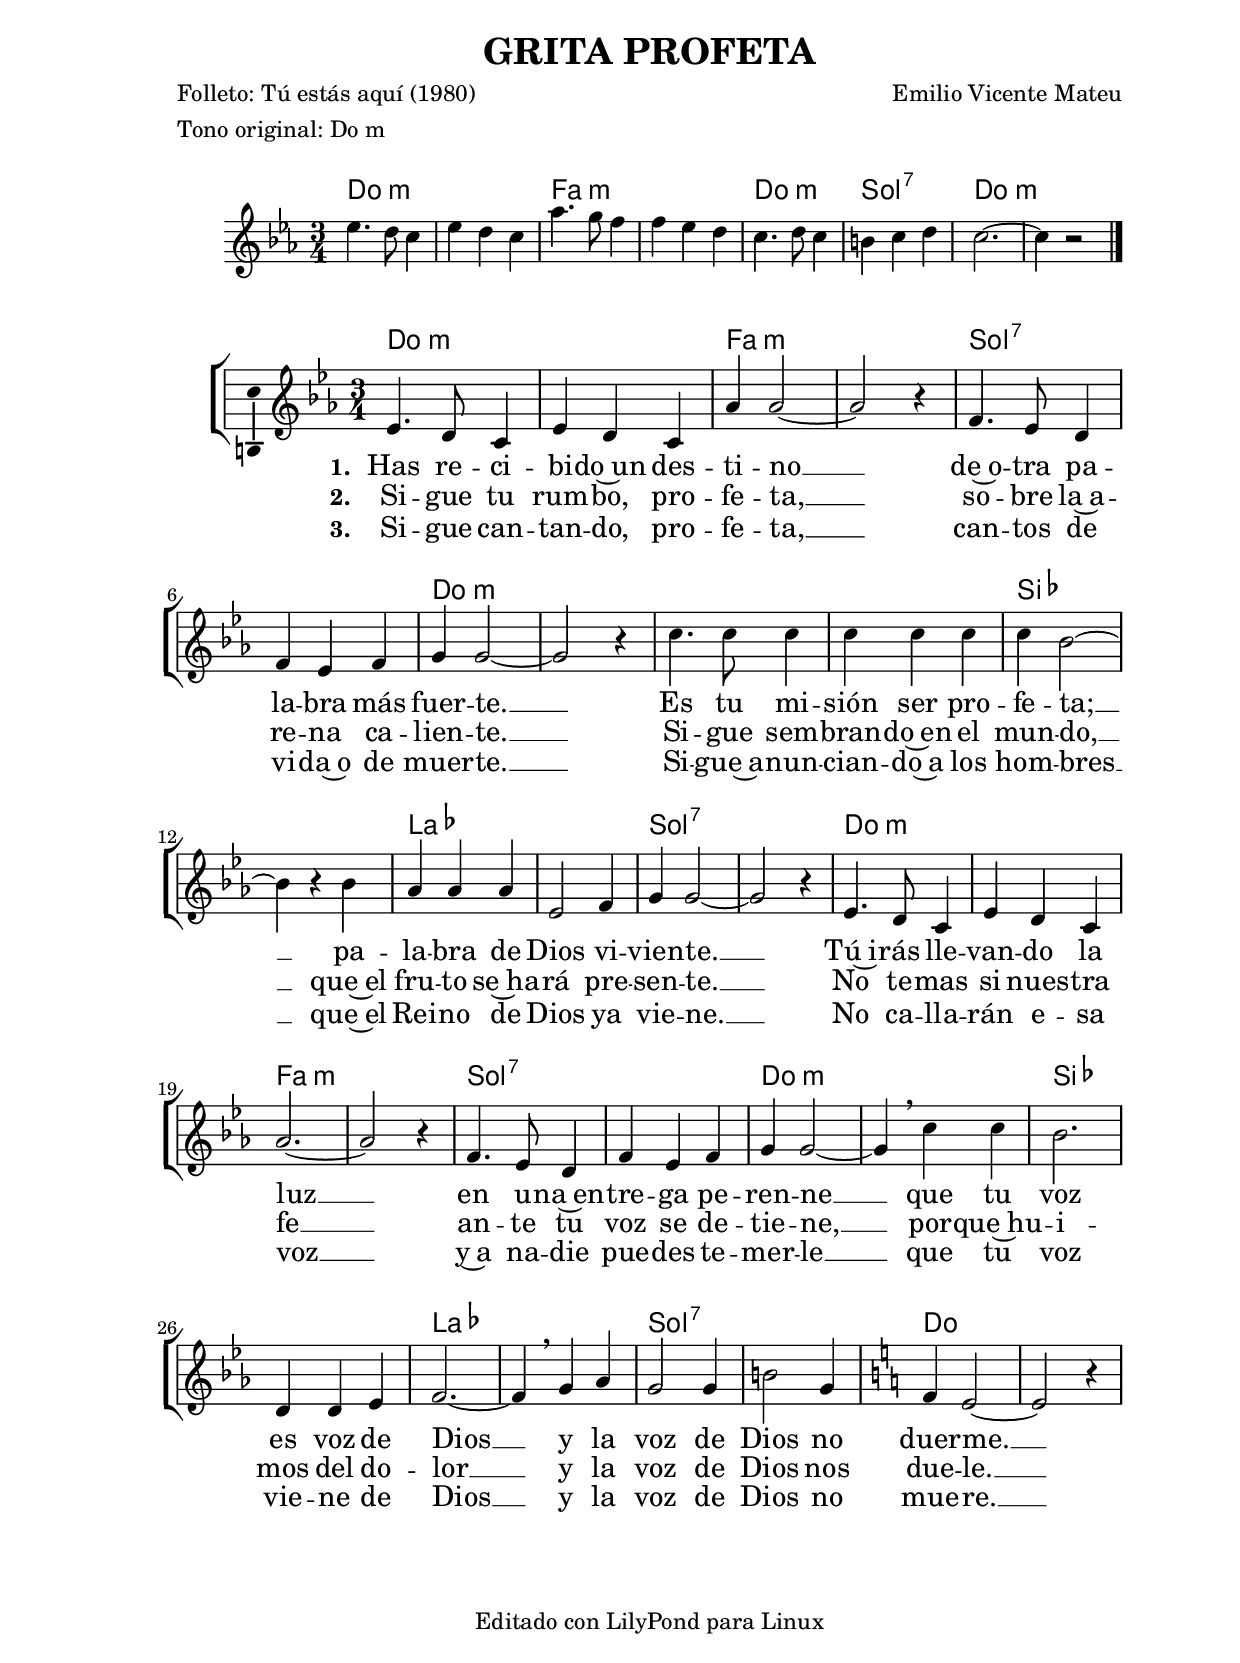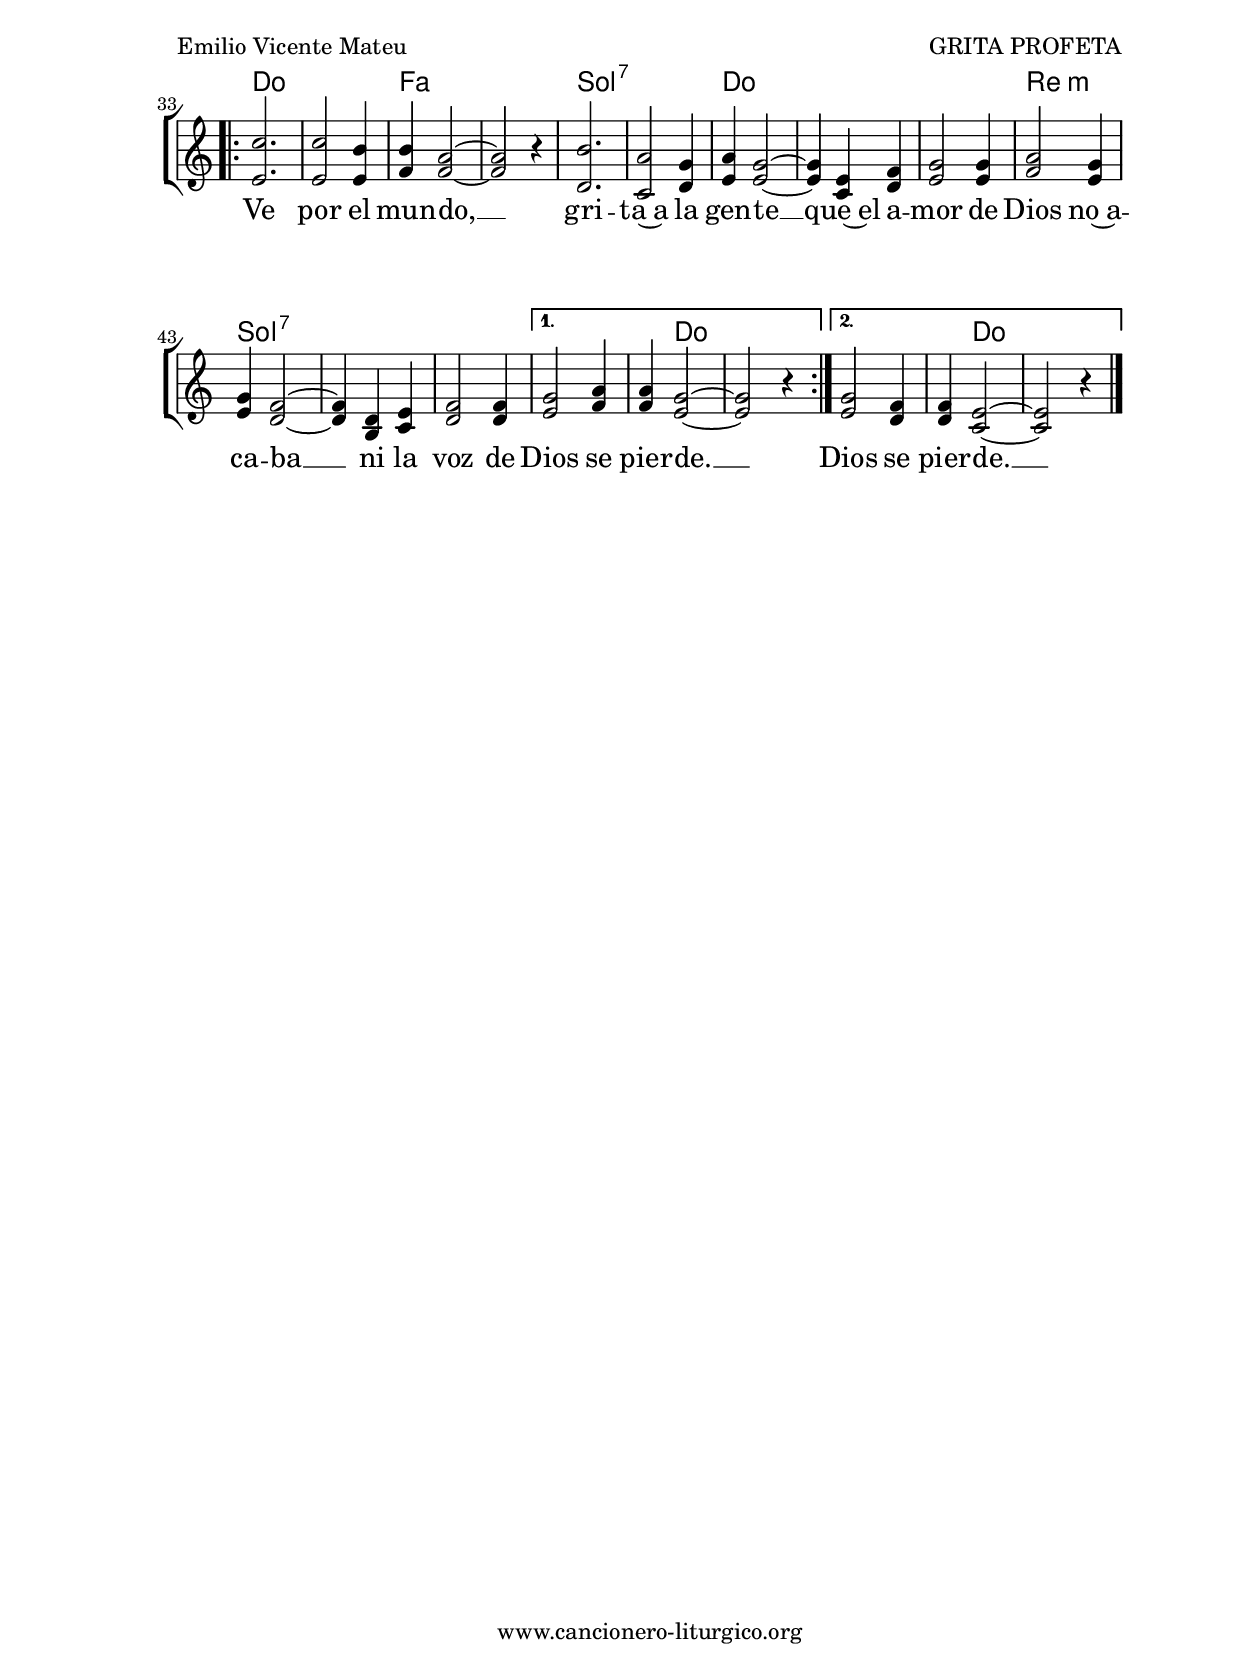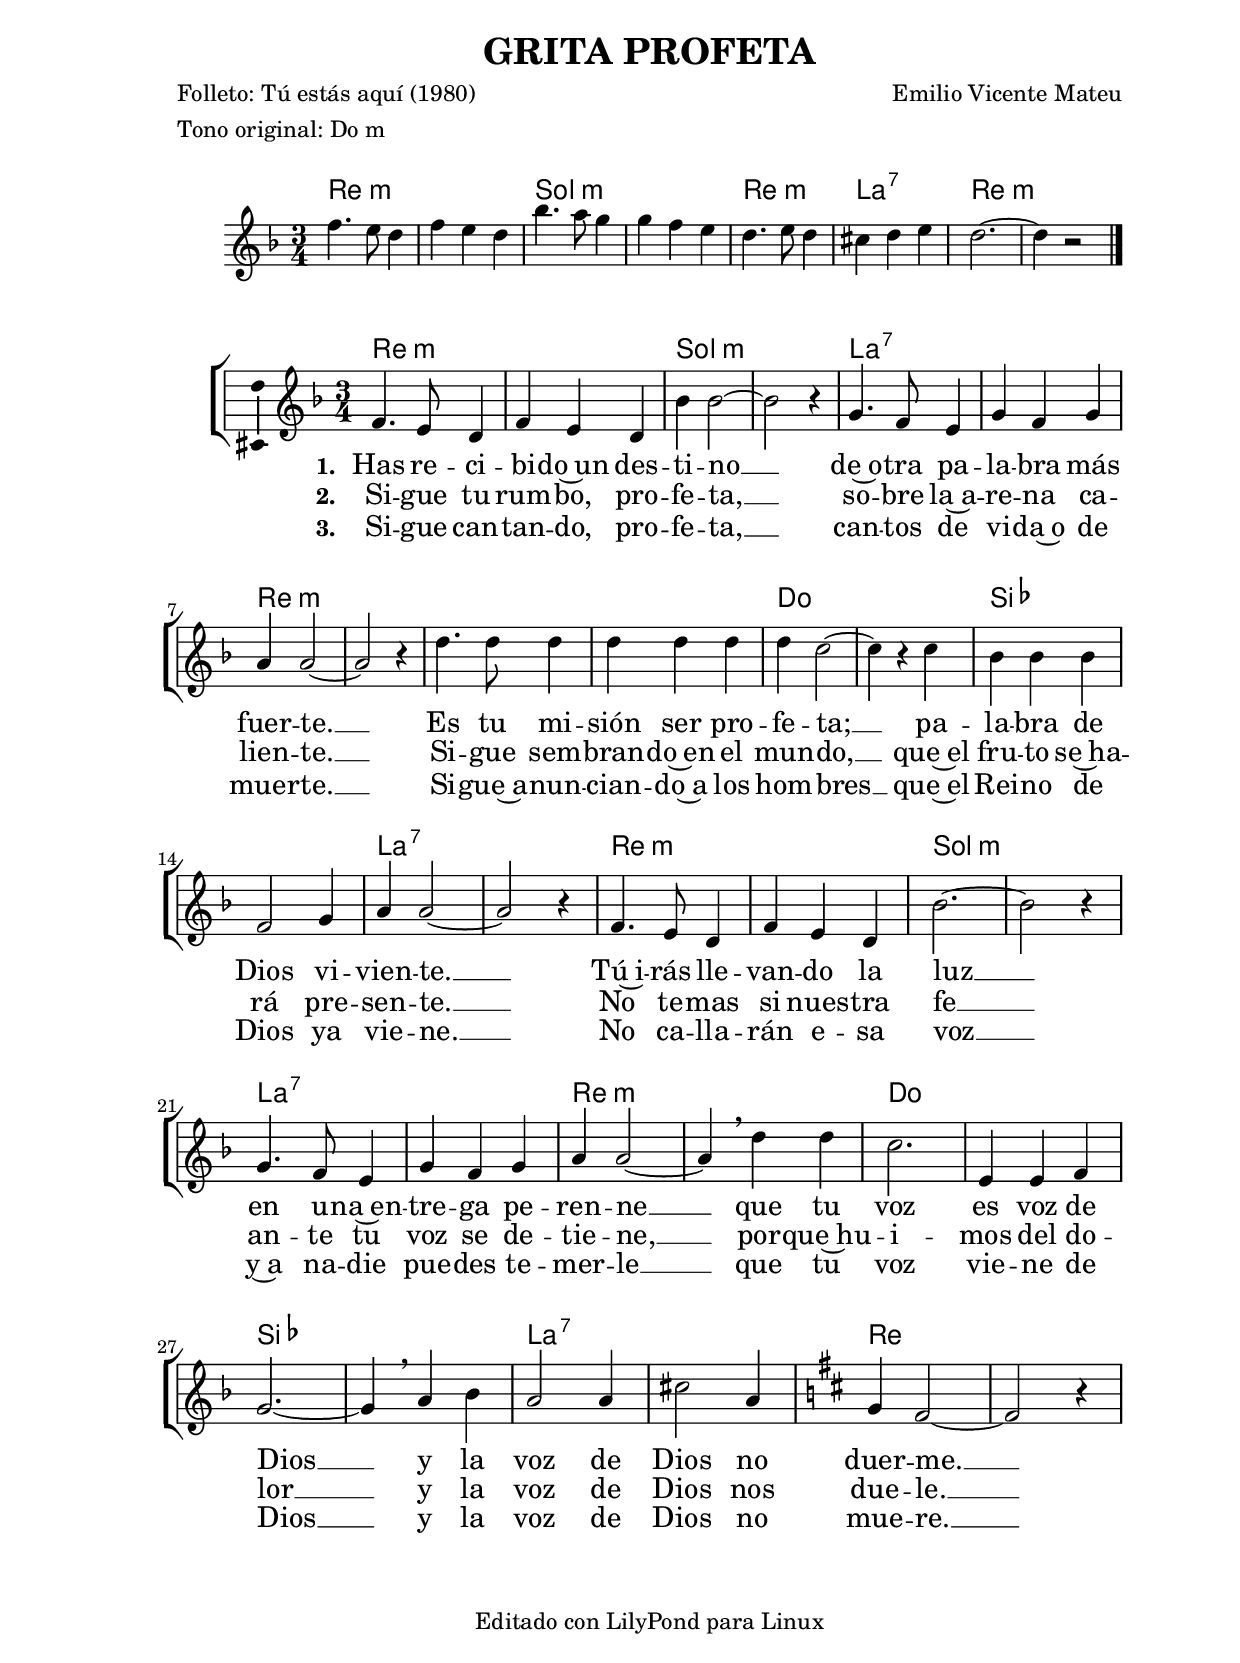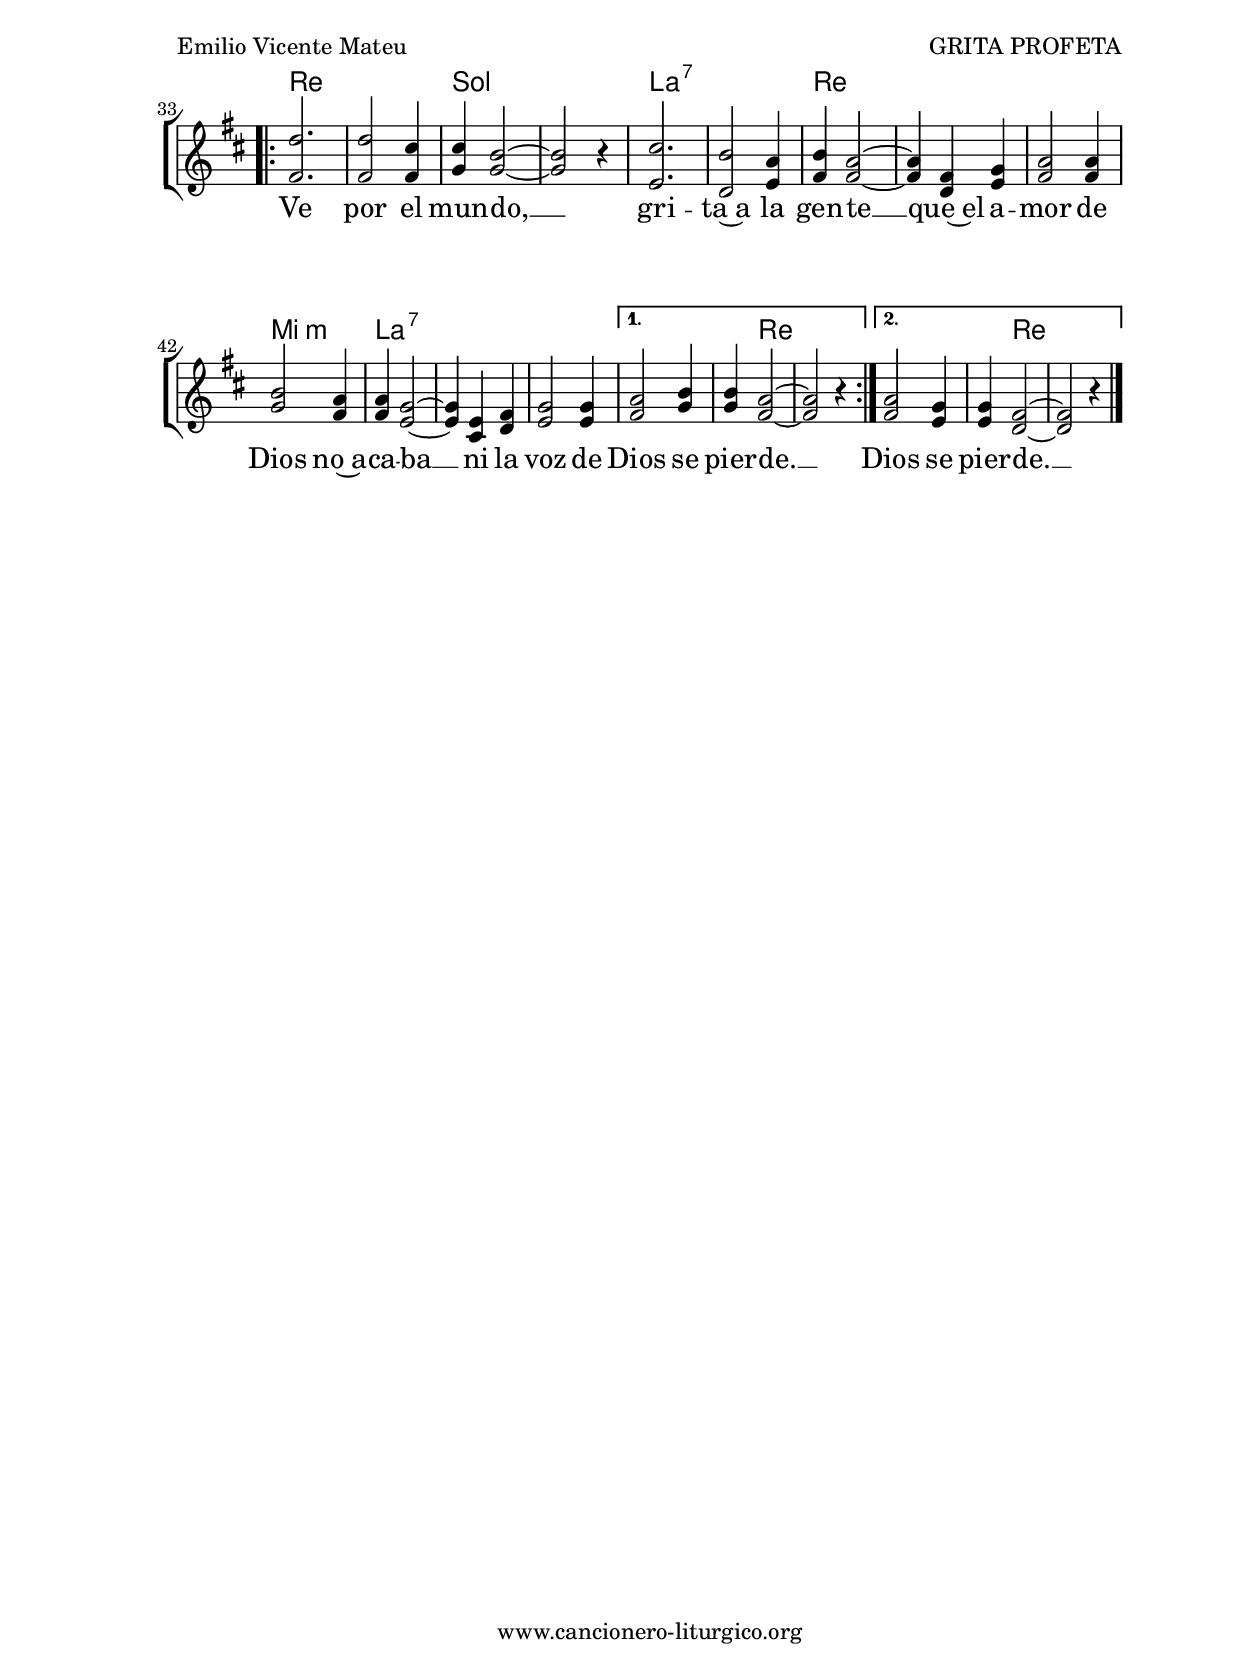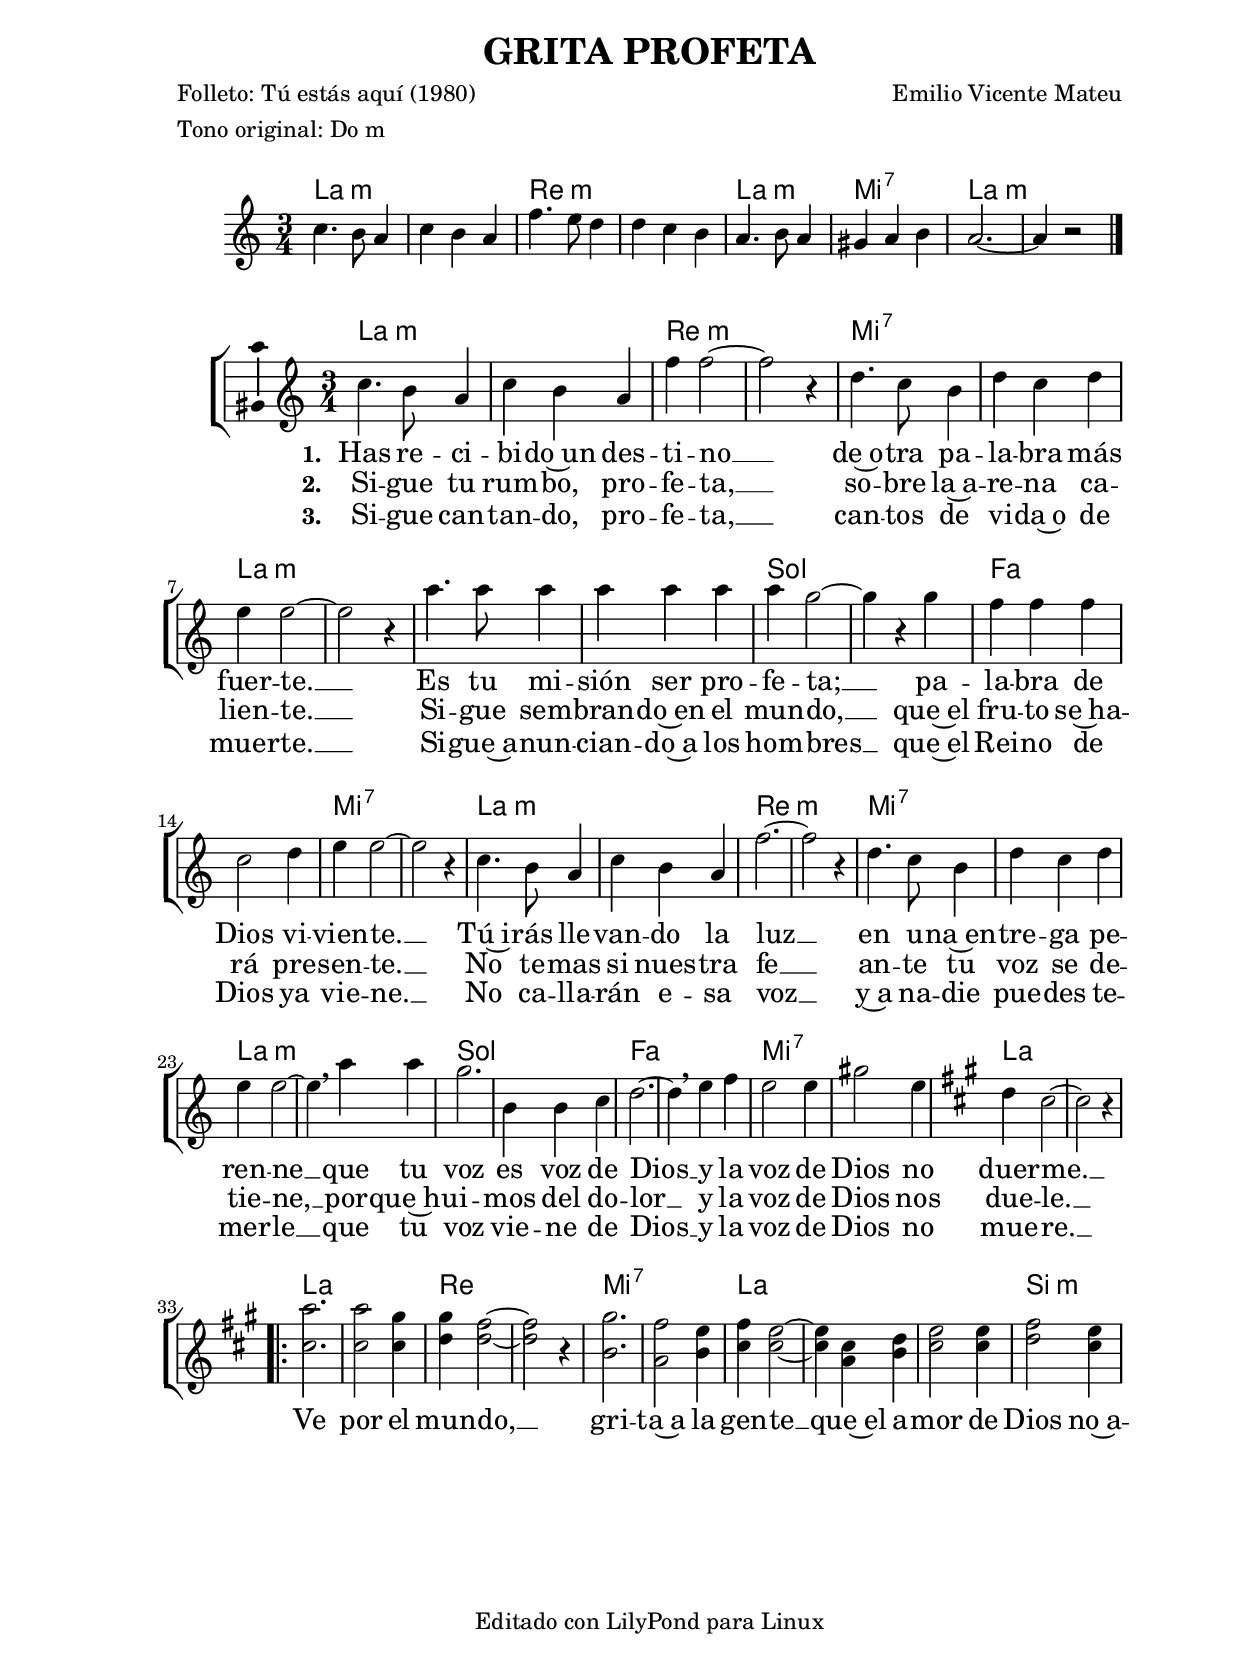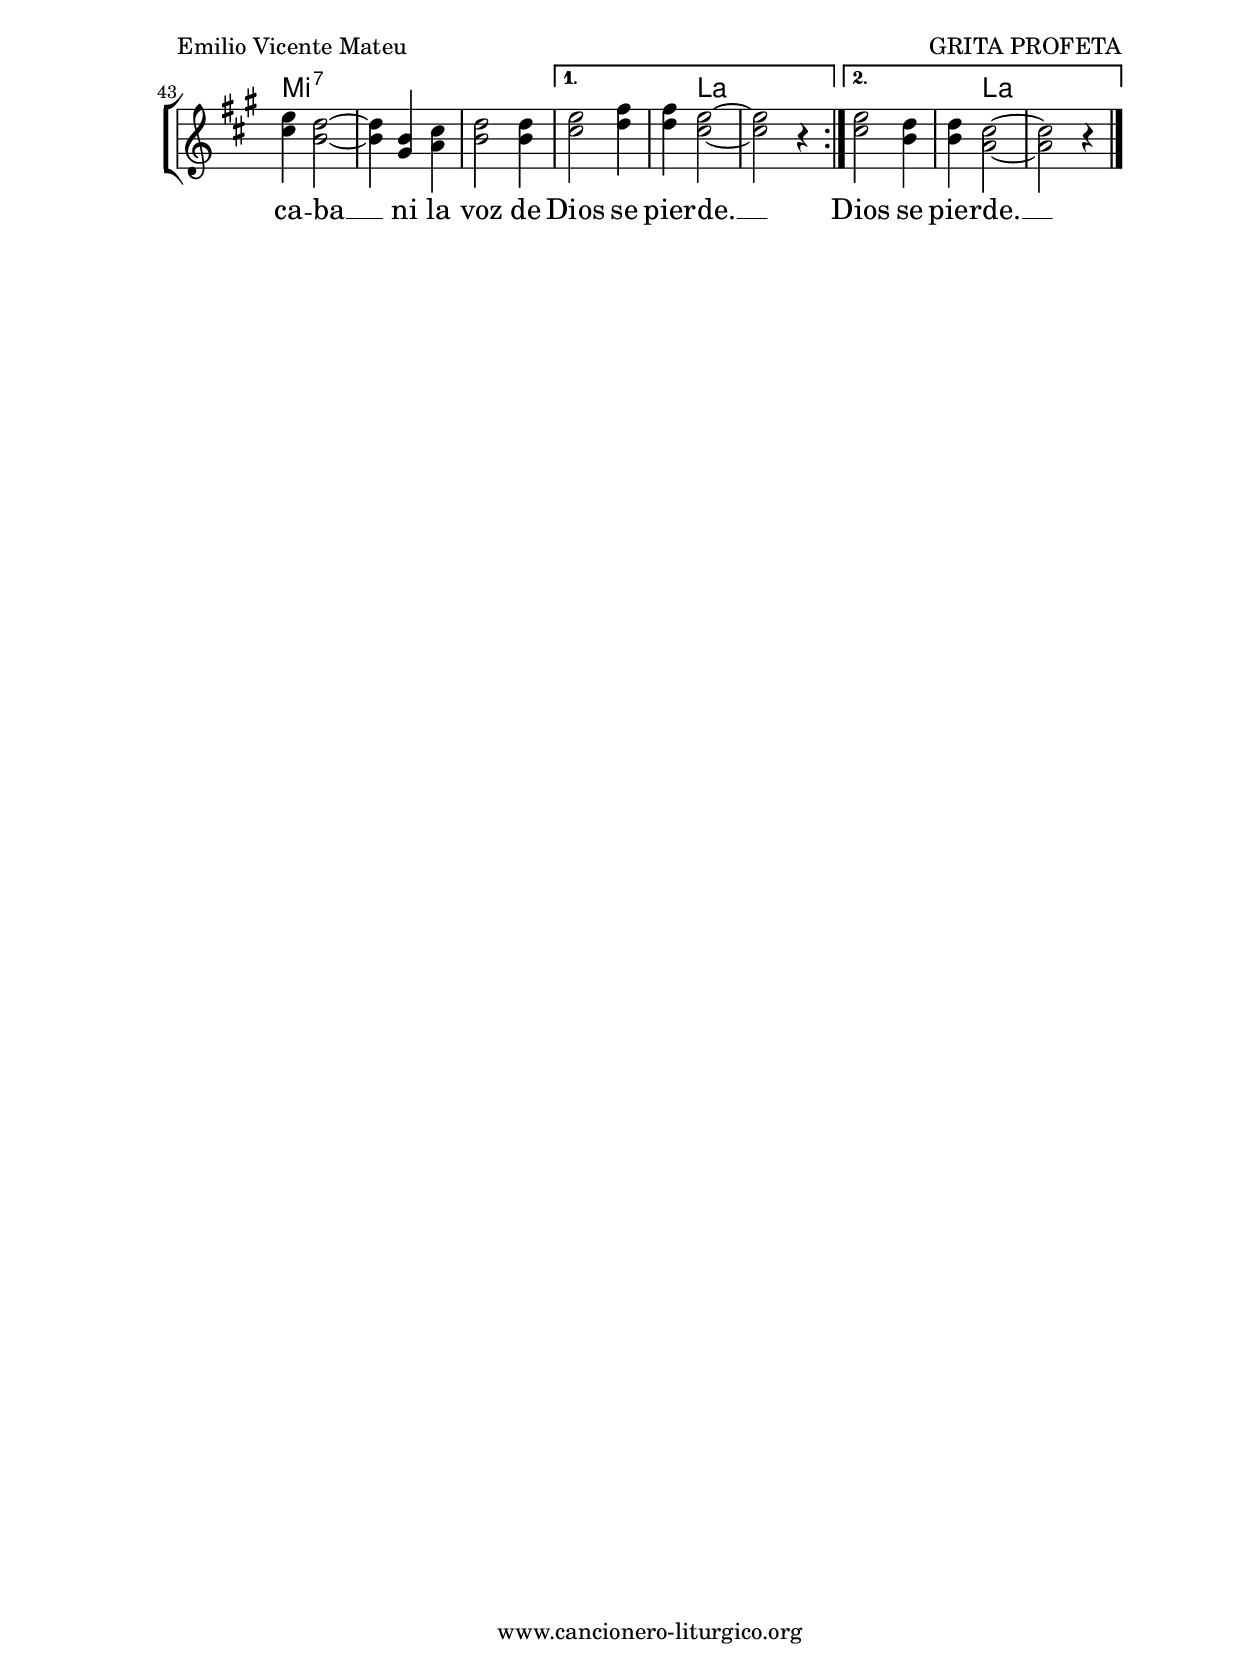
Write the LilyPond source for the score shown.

%
%para convertir .midi en .wav:
%timidity filename.midi -Ow -o finename.wav
%
%
%Para convertir de .wav a .mp3:
%lame -h -m j filename.wav
%
%
%para escuchar el midi:
%timidity nombrefichero.midi
%


%versión de lilypond para la que se ha escrito esta partitura:
\version "2.16.0"

	%Tamaño papel
	#(set-default-paper-size "a4")
	%Tamaño partitura
	#(set-global-staff-size 20)
	%No responde al pulsar sobre una nota
	#(ly:set-option 'point-and-click #f)

%parámetros del encabezamiento:
\header {
	title = "GRITA PROFETA"
	subtitle = ""
	composer = "Emilio Vicente Mateu"
	poet = "Folleto: Tú estás aquí (1980)"
	meter = "Tono original: Do m"
	arranger = ""
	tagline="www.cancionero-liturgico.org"
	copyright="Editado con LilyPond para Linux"
	}

%parámetros asociados al papel:
\paper  {
	oddHeaderMarkup = \markup {\fill-line { \on-the-fly #not-first-page \fromproperty #'header:title \on-the-fly #not-first-page \fromproperty #'header:composer }}
	evenHeaderMarkup = \markup {\fill-line { \fromproperty #'header:composer \fromproperty #'header:title }}
	#(set-paper-size "a4")
	print-page-number = ##f
	first-page-number = 1
	print-first-page-number = ##f
%	head-separation = 3.0 \cm
	top-margin = 2.0 \cm
	bottom-margin = 0.5\cm
%%%	bottom-margin = -2.5\cm
	left-margin = 3.0 \cm
	line-width = 16.0 \cm 
	indent = 8\mm
	interscoreline = 2.\mm
	between-system-space = 15\mm
%	para que las partituras no llenen la hoja:
	ragged-bottom = ##t
%	idem para la última hoja:
	ragged-last-bottom = ##f
%	para que las partituras llenen el ancho del papel:
	ragged-last = ##f
	after-title-space = 2.5 \cm
%page-count=1
%system-count=8

	%Flexible Vertical Spacing
%	markup-markup-spacing =
%	#'((basic-distance . 15) (minimum-distance . 15) (padding . 3))
	markup-system-spacing =
	#'((basic-distance . 15) (minimum-distance . 15) (padding . 3))
	system-system-spacing =
	#'((basic-distance . 15) (minimum-distance . 15) (padding . 3))
	score-system-spacing =
	#'((basic-distance . 15) (minimum-distance . 15) (padding . 5))
%	top-system-spacing = % header
%	#'((basic-distance . 8) (minimum-distance . 0) (padding . 0))
%	top-markup-spacing =
%	#'((basic-distance . 20) (minimum-distance . 20) (padding . 0))
	last-bottom-spacing = % footer
	#'((basic-distance . 5) (minimum-distance . 5) (padding . 0))
%	score-markup-spacing =
%	#'((basic-distance . 16) (minimum-distance . 13) (padding . 0))

	}


%parámetros que afectan a toda la partitura:
global =  {
	%clave de sol (G):
	\clef G
	%armadura:
%	\transpose c d
	\key c \minor
	\tempo 4=175
	\set Score.tempoHideNote = ##t
	}


acordesintro = {
	\italianChords
	\chordmode {
%	\transpose c d
{

c2.:m s f:m s c:m g:7 c:m s

}
}
}

melodiaintro = 

%\transpose c d
{
	\relative c''{
	\time 3/4

ees4. d8 c4
ees4 d c
aes'4. g8 f4
f4 ees d
c4. d8 c4
b4 c d
c2.~
c4 r2

\bar "|."
}
}

acordes = {
	\italianChords
	\chordmode {
%	\transpose c d
{

c2.:m s f:m s g:7 s c:m s c:m s bes s aes s g:7 s
c2.:m s f:m s g:7 s c:m s bes s aes s g:7 s c s
\repeat volta 2 {
c2. s f s g:7 %%%aes
s c s c d:m g:7 s g:7
}
\alternative {
{
s2. s4 c2 s2.
}
{
s2 g4:7 s4 c2 s2.
}
}

}
}
}

melodia = 
%\transpose c d
{
	\relative c'{
	\time 3/4

ees4. d8 c4
ees4 d c
aes'4 aes2~
aes2 r4
f4. ees8 d4
f4 ees f
g4 g2~
g2 r4
c4. c8 c4
c4 c c
c4 bes2~
bes4 r4 bes
aes4 aes aes
ees2 f4
g4 g2~
g2 r4

ees4. d8 c4
ees4 d c
aes'2.~
aes2 r4
f4. ees8 d4
f4 ees f
g4 g2~
g4 \breathe c4 c
bes2.
d,4 d ees
f2.~
f4 \breathe g4 aes
g2 g4
b2 g4

\key c \major
f4 e2~
e2 r4

%\bar "||"
\break

\repeat volta 2 {

<<
{
c'2.
c2 b4
b4 a2~
a2 r4
b2.
a2 g4
a4 g2~
g4 e f
g2 g4
a2 g4
g4 f2~
f4 d e
f2 f4
}
{
e2.
e2 e4
f4 f2~
f2 r4
d2.
c2 d4
e4 e2~
e4 c d
e2 e4
f2 e4
e4 d2~
d4 b c
d2 d4
}
>>

}

\alternative {
{
<<
{
g2 a4
a4 g2~
g2 r4
}
{
e2 f4
f4 e2~
e2 r4
}
>>
}
{
<<
{
g2 f4
f4 e2~
e2 r4
}
{
e2 d4
d4 c2~
c2 r4
}
>>
}
}

\bar "|."
	}
	}


texto = \lyricmode {
\set stanza =#"1. " Has re -- ci -- bi -- do~un des -- ti -- no __
de~o -- tra pa -- la -- bra más fuer -- te. __
Es tu mi -- sión ser pro -- fe -- ta; __
pa -- la -- bra de Dios vi -- vien -- te. __

Tú~i -- rás lle -- van -- do la luz __
en u -- na~en -- tre -- ga pe -- ren -- ne __
que tu voz es voz de Dios __
y la voz de Dios no duer -- me. __

Ve por el mun -- do, __
gri -- ta~a la gen -- te __
que~el a -- mor de Dios no~a -- ca -- ba __
ni la voz de Dios se pier -- de. __
Dios se pier -- de. __

	}

textodos = \lyricmode {
\set stanza =#"2. " Si -- gue tu rum -- bo, pro -- fe -- ta, __
so -- bre la~a -- re -- na ca -- lien -- te. __
Si -- gue sem -- bran -- do~en el mun -- do, __
que~el fru -- to se~ha -- rá pre -- sen -- te. __

No te -- mas si nues -- tra fe __
an -- te tu voz se de -- tie -- ne, __
por -- que~hu -- i -- mos del do -- lor __
y la voz de Dios nos due -- le. __
"  "

	}

textotres = \lyricmode {
\set stanza =#"3. " Si -- gue can -- tan -- do, pro -- fe -- ta, __
can -- tos de vi -- da~o de muer -- te. __
Si -- gue~a -- nun -- cian -- do~a los hom -- bres __
que~el Rei -- no de Dios ya vie -- ne. __

No ca -- lla -- rán e -- sa voz __
y~a na -- die pue -- des te -- mer -- le __
que tu voz vie -- ne de Dios __
y la voz de Dios no mue -- re. __
"  "

	}


acordesintroStaff = \context ChordNames = acordesintroStaff <<
	\set chordChanges = ##t
	\acordesintro
	>>

acordesStaff = \context ChordNames = acordesStaff <<
	\set chordChanges = ##t
	\acordes
	>>


vozintroStaff = \context Voice = vozintroStaff
<<
	\override Staff.StaffSymbol #'staff-space = #(magstep -0.35)
	\set Staff.midiInstrument = #"english horn"
	\set Staff.midiMinimumVolume = #0.7
	\set Staff.midiMaximumVolume = #0.9
	\global
	\melodiaintro
	>>

vozStaff = \context Voice = vozStaff
\with {\consists "Ambitus_engraver"}
<<
%	\set Staff.instrumentName = ""
%	\set Staff.shortInstrumentName = ""
%	\set Staff.midiInstrument = #"clarinet"
%	\set Staff.midiInstrument = #"cello"
%	\set Staff.midiInstrument = #"flute"
	\set Staff.midiInstrument = #"electric guitar (jazz)"
%	\set Staff.midiInstrument = #"english horn"
%	\set Staff.midiInstrument = #"violin"
%	\set Staff.midiInstrument = #"glockenspiel"
	\set Staff.midiMinimumVolume = #0.7
	\set Staff.midiMaximumVolume = #0.9
	\global
	\melodia
	>>

textoStaff = \context Lyrics = textoStaff <<
	\lyricsto vozStaff \texto
	>>

textodosStaff = \context Lyrics = textodosStaff <<
	\lyricsto vozStaff \textodos
	>>

textotresStaff = \context Lyrics = textotresStaff <<
	\lyricsto vozStaff \textotres
	>>


\book {
	\score {
		\context ChoirStaff {
%			\override StaffGroup.SystemStartBracket #'collapse-height = #1
%			\override Score.SystemStartBar #'collapse-height = #1
			<<
			\acordesintroStaff
			\vozintroStaff
			>>
			}
		\layout {
	    		\context {
				\Lyrics
				\override LyricText #'font-size = #2
				}
	   		 \context {
				\Score
				\override StaffSymbol #'staff-space = #(magstep +3)
				}
			}
		}
	\score {
		\context ChoirStaff {
			\override StaffGroup.SystemStartBracket #'collapse-height = #1
			\override Score.SystemStartBar #'collapse-height = #1
			<<
			\acordesStaff
			\vozStaff
			\textoStaff
			\textodosStaff
			\textotresStaff
			>>
			}
		\layout {
	    		\context {
				\Lyrics
				\override LyricText #'font-size = #2
				}
	   		 \context {
				\Score
				\override StaffSymbol #'staff-space = #(magstep +3)
				}
			}
		}
	\score {
		\unfoldRepeats
		\context ChoirStaff {
			<<
			\acordesintroStaff
			\vozintroStaff
			>>
			<<
			\acordesStaff
			\vozStaff
			>>
			}
		\midi {
	  		\context {
	  			\Score
				tempoWholesPerMinute = #(ly:make-moment 70 4)
				}
			}
		}
	}



#(define output-suffix "C")
\book {
	\score {
		\context ChoirStaff {
%			\override StaffGroup.SystemStartBracket #'collapse-height = #1
%			\override Score.SystemStartBar #'collapse-height = #1
\transpose c d
			<<
			\acordesintroStaff
			\vozintroStaff
			>>
			}
		\layout {
	    		\context {
				\Lyrics
				\override LyricText #'font-size = #2
				}
	   		 \context {
				\Score
				\override StaffSymbol #'staff-space = #(magstep +3)
				}
			}
		}
	\score {
		\context ChoirStaff {
			\override StaffGroup.SystemStartBracket #'collapse-height = #1
			\override Score.SystemStartBar #'collapse-height = #1
\transpose c d
			<<
			\acordesStaff
			\vozStaff
			\textoStaff
			\textodosStaff
			\textotresStaff
			>>
			}
		\layout {
	    		\context {
				\Lyrics
				\override LyricText #'font-size = #2
				}
	   		 \context {
				\Score
				\override StaffSymbol #'staff-space = #(magstep +3)
				}
			}
		}
	}

#(define output-suffix "S")
\book {
	\score {
		\context ChoirStaff {
%			\override StaffGroup.SystemStartBracket #'collapse-height = #1
%			\override Score.SystemStartBar #'collapse-height = #1
\transpose c a,
			<<
			\acordesintroStaff
			\vozintroStaff
			>>
			}
		\layout {
	    		\context {
				\Lyrics
				\override LyricText #'font-size = #2
				}
	   		 \context {
				\Score
				\override StaffSymbol #'staff-space = #(magstep +3)
				}
			}
		}
	\score {
		\context ChoirStaff {
			\override StaffGroup.SystemStartBracket #'collapse-height = #1
			\override Score.SystemStartBar #'collapse-height = #1
\transpose c a
			<<
			\acordesStaff
			\vozStaff
			\textoStaff
			\textodosStaff
			\textotresStaff
			>>
			}
		\layout {
	    		\context {
				\Lyrics
				\override LyricText #'font-size = #2
				}
	   		 \context {
				\Score
				\override StaffSymbol #'staff-space = #(magstep +3)
				}
			}
		}
	}


